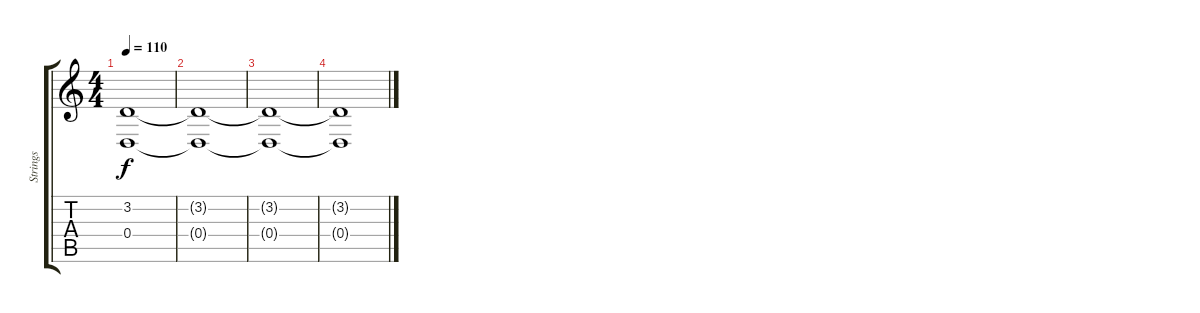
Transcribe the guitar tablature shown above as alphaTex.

\track ("Strings" "Strings") {instrument stringensemble1}
\staff {score tabs}
\tuning (E4 B3 G3 D3 A2 E2) {hide}
\ts (4 4)
\tempo 110
\clef g2
\ks c
(3.2 0.4).1{dy f volume 0} |
(3.2{t} 0.4{t}).1 |
(3.2{t} 0.4{t}).1 |
(3.2{t} 0.4{t}).1
